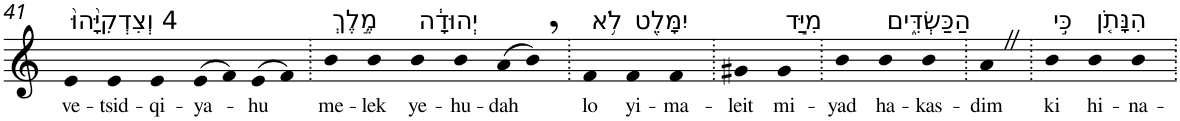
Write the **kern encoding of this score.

**kern	**text
*part1	*part1
*staff1	*staff1
*I"Piano	*
*I'Pno	*
!!LO:PB:g=z
*clefG2	*
*k[]	*
=41	=41
!LO:TX:a:t=4 וְצִדְקִיָּ֙הוּ֙	!
!	!LO:LY:b
4e	ve-
!	!LO:LY:b
4e	-tsid-
!	!LO:LY:b
4e	-qi-
!	!LO:LY:b
(>8e	-ya-
8f)	.
!	!LO:LY:b
(>8e	-hu
8f)	.
=42.	=42.
!LO:TX:a:t=מֶ֣לֶךְ	!
!	!LO:LY:b
4b	me-
!	!LO:LY:b
4b	-lek
!LO:TX:a:t=יְהוּדָ֔ה	!
!	!LO:LY:b
4b	ye-
!	!LO:LY:b
4b	-hu-
!	!LO:LY:b
(>8a	-dah
8b,)	.
=43.	=43.
!LO:TX:a:t=לֹ֥א	!
!	!LO:LY:b
4f	lo
!LO:TX:a:t=יִמָּלֵ֖ט	!
!	!LO:LY:b
4f	yi-
!	!LO:LY:b
4f	-ma-
=44.	=44.
!	!LO:LY:b
4g#X	-leit
!LO:TX:a:t=מִיַּ֣ד	!
!	!LO:LY:b
4g#	mi-
=45.	=45.
!	!LO:LY:b
4b	-yad
!LO:TX:a:t=הַכַּשְׂדִּ֑ים	!
!	!LO:LY:b
4b	ha-
!	!LO:LY:b
4b	-kas-
=46.	=46.
!	!LO:LY:b
4aZ	-dim
=47.	=47.
!LO:TX:a:t=כִּ֣י	!
!	!LO:LY:b
4b	ki
!LO:TX:a:t=הִנָּתֹ֤ן	!
!	!LO:LY:b
4b	hi-
!	!LO:LY:b
4b	-na-
=.	=.
*-	*-
